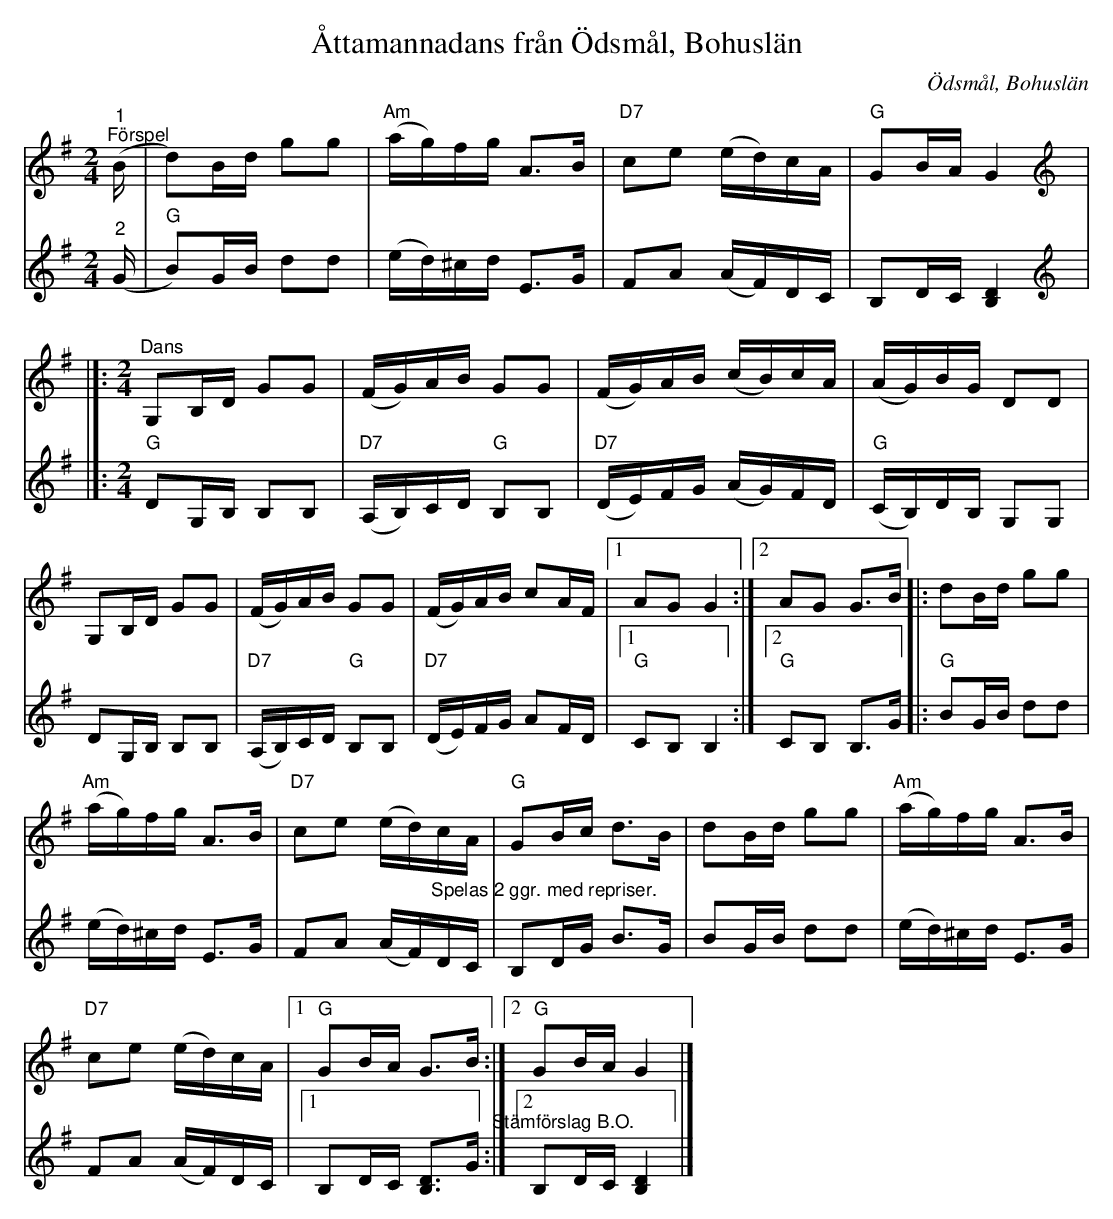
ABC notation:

X:1
T:Åttamannadans från Ödsmål, Bohuslän
O:Ödsmål, Bohuslän
L:1/16
M:2/4
K:G
V:1
"^1""^Förspel" (B | d2)Bd g2g2 |"Am" (ag)fg A2>B2 |"D7" c2e2 (ed)cA |"G" G2BA G4 |]:
[K:G][M:2/4][K:treble]"^Dans" G,2B,D G2G2 | (FG)AB G2G2 | (FG)AB (cB)cA | (AG)BG D2D2 |
G,2B,D G2G2 | (FG)AB G2G2 | (FG)AB c2AF |1 A2G2 G4 :|2 A2G2 G2>B2 |: d2Bd g2g2 |
"Am" (ag)fg A2>B2 |"D7" c2e2 (ed)cA |"G" G2Bc d2>B2 | d2Bd g2g2 |"Am" (ag)fg A2>B2 |
"D7" c2e2 (ed)cA |1"G" G2BA G2>B2 :|2"G" G2BA G4 |]
V:2
"^2" (G |"G" B2)GB d2d2 | (ed)^cd E2>G2 | F2A2 (AF)DC | B,2DC [B,D]4 |]:
[K:G][M:2/4][K:treble]"G" D2G,B, B,2B,2 |"D7" (A,B,)CD"G" B,2B,2 |"D7" (DE)FG (AG)FD |
"G" (CB,)DB, G,2G,2 | D2G,B, B,2B,2 |"D7" (A,B,)CD"G" B,2B,2 |"D7" (DE)FG A2FD |1
"G" C2B,2 B,4 :|2"G" C2B,2 B,2>G2 |:"G" B2GB d2d2 | (ed)^cd E2>G2 |
F2A2 (AF)"^Spelas 2 ggr. med repriser."DC | B,2DG B2>G2 | B2GB d2d2 | (ed)^cd E2>G2 |
F2A2 (AF)DC |1 B,2DC [B,D]2>G2"^Stämförslag B.O." :|2 B,2DC [B,D]4 |]
